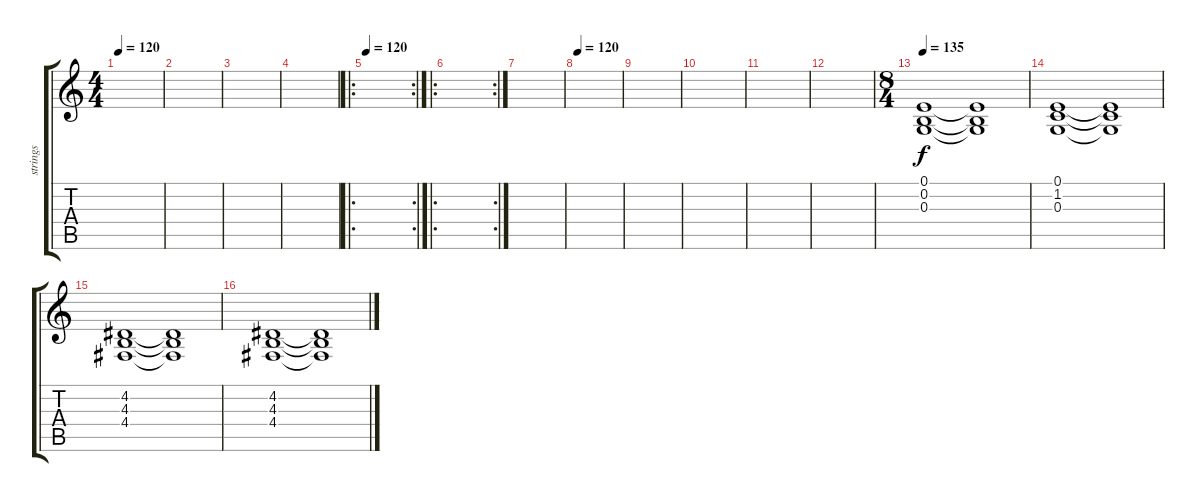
\track ("strings" "strings") {instrument stringensemble1}
\staff {score tabs}
\tuning (E4 B3 G3 D3 A2 E2) {hide}
\ts (4 4)
\tempo 120
\clef g2
\ks c
|
|
|
|
\ro
\rc 2
\tempo 120
|
\ro
\rc 2
|
|
\tempo 120
|
|
|
|
|
\ts (8 4)
\tempo 135
(0.1 0.2 0.3).1 (0.1{t} 0.2{t} 0.3{t}).1 |
(0.1 1.2 0.3).1 (0.1{t} 1.2{t} 0.3{t}).1 |
(4.2 4.3 4.4).1 (4.2{t} 4.3{t} 4.4{t}).1 |
(4.2 4.3 4.4).1 (4.2{t} 4.3{t} 4.4{t}).1
